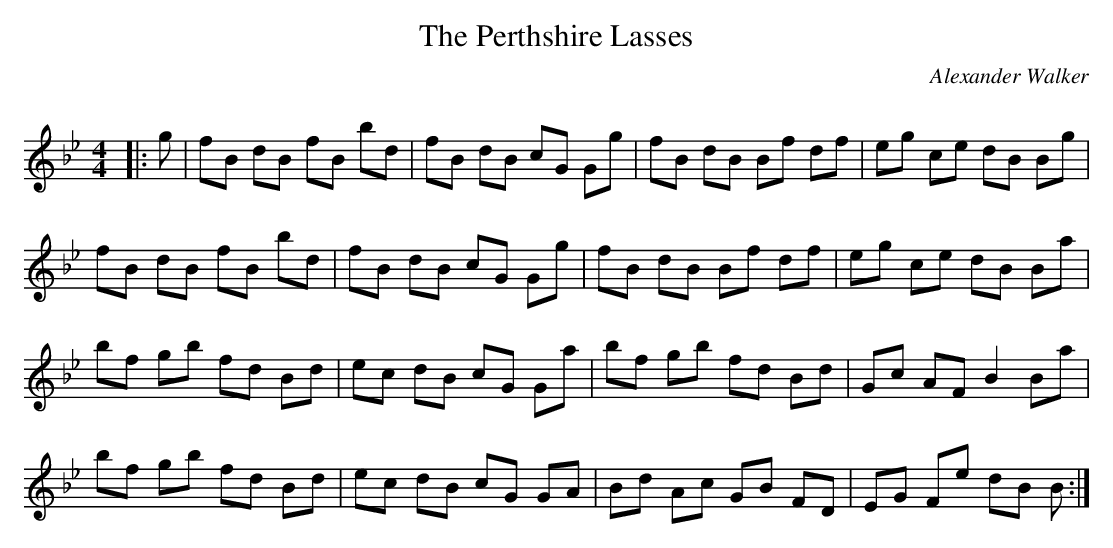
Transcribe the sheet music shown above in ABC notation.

X:1
T: The Perthshire Lasses
C:Alexander Walker
Q: 232
K:Bb
M:4/4
L:1/8
|:g|fB dB fB bd|fB dB cG Gg|fB dB Bf df|eg ce dB Bg|
fB dB fB bd|fB dB cG Gg|fB dB Bf df|eg ce dB Ba|
bf gb fd Bd|ec dB cG Ga|bf gb fd Bd|Gc AF B2 Ba|
bf gb fd Bd|ec dB cG GA|Bd Ac GB FD|EG Fe dB B:|
